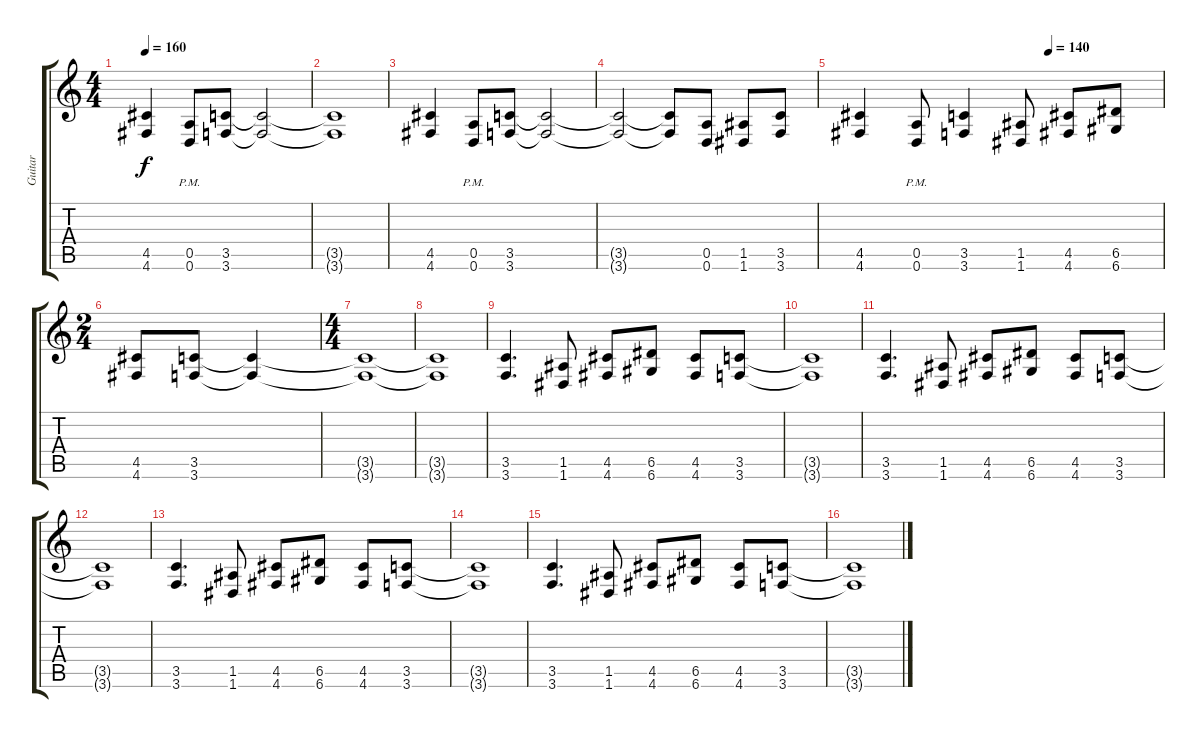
\track ("Guitar" "Guitar") {instrument distortionguitar}
\staff {score tabs}
\tuning (E4 B3 G3 D3 A2 D2) {hide}
\ts (4 4)
\tempo 160
\clef g2
\ks c
(4.5 4.6).4{dy f} (0.5{pm} 0.6{pm}).8 (3.5 3.6).8 (3.5{t} 3.6{t}).2 |
(3.5{t} 3.6{t}).1 |
(4.5 4.6).4 (0.5{pm} 0.6{pm}).8 (3.5 3.6).8 (3.5{t} 3.6{t}).2 |
(3.5{t} 3.6{t}).2 (3.5{t} 3.6{t}).8 (0.5 0.6).8 (1.5 1.6).8 (3.5 3.6).8 |
\tempo (140 0.625)
(4.5 4.6).4 (0.5{pm} 0.6{pm}).8 (3.5 3.6).4 (1.5 1.6).8 (4.5 4.6).8 (6.5 6.6).8 |
\ts (2 4)
(4.5 4.6).8 (3.5 3.6).8 (3.5{t} 3.6{t}).4 |
\ts (4 4)
(3.5{t} 3.6{t}).1 |
(3.5{t} 3.6{t}).1 |
(3.5 3.6).4{d} (1.5 1.6).8 (4.5 4.6).8 (6.5 6.6).8 (4.5 4.6).8 (3.5 3.6).8 |
(3.5{t} 3.6{t}).1 |
(3.5 3.6).4{d} (1.5 1.6).8 (4.5 4.6).8 (6.5 6.6).8 (4.5 4.6).8 (3.5 3.6).8 |
(3.5{t} 3.6{t}).1 |
(3.5 3.6).4{d} (1.5 1.6).8 (4.5 4.6).8 (6.5 6.6).8 (4.5 4.6).8 (3.5 3.6).8 |
(3.5{t} 3.6{t}).1 |
(3.5 3.6).4{d} (1.5 1.6).8 (4.5 4.6).8 (6.5 6.6).8 (4.5 4.6).8 (3.5 3.6).8 |
(3.5{t} 3.6{t}).1
